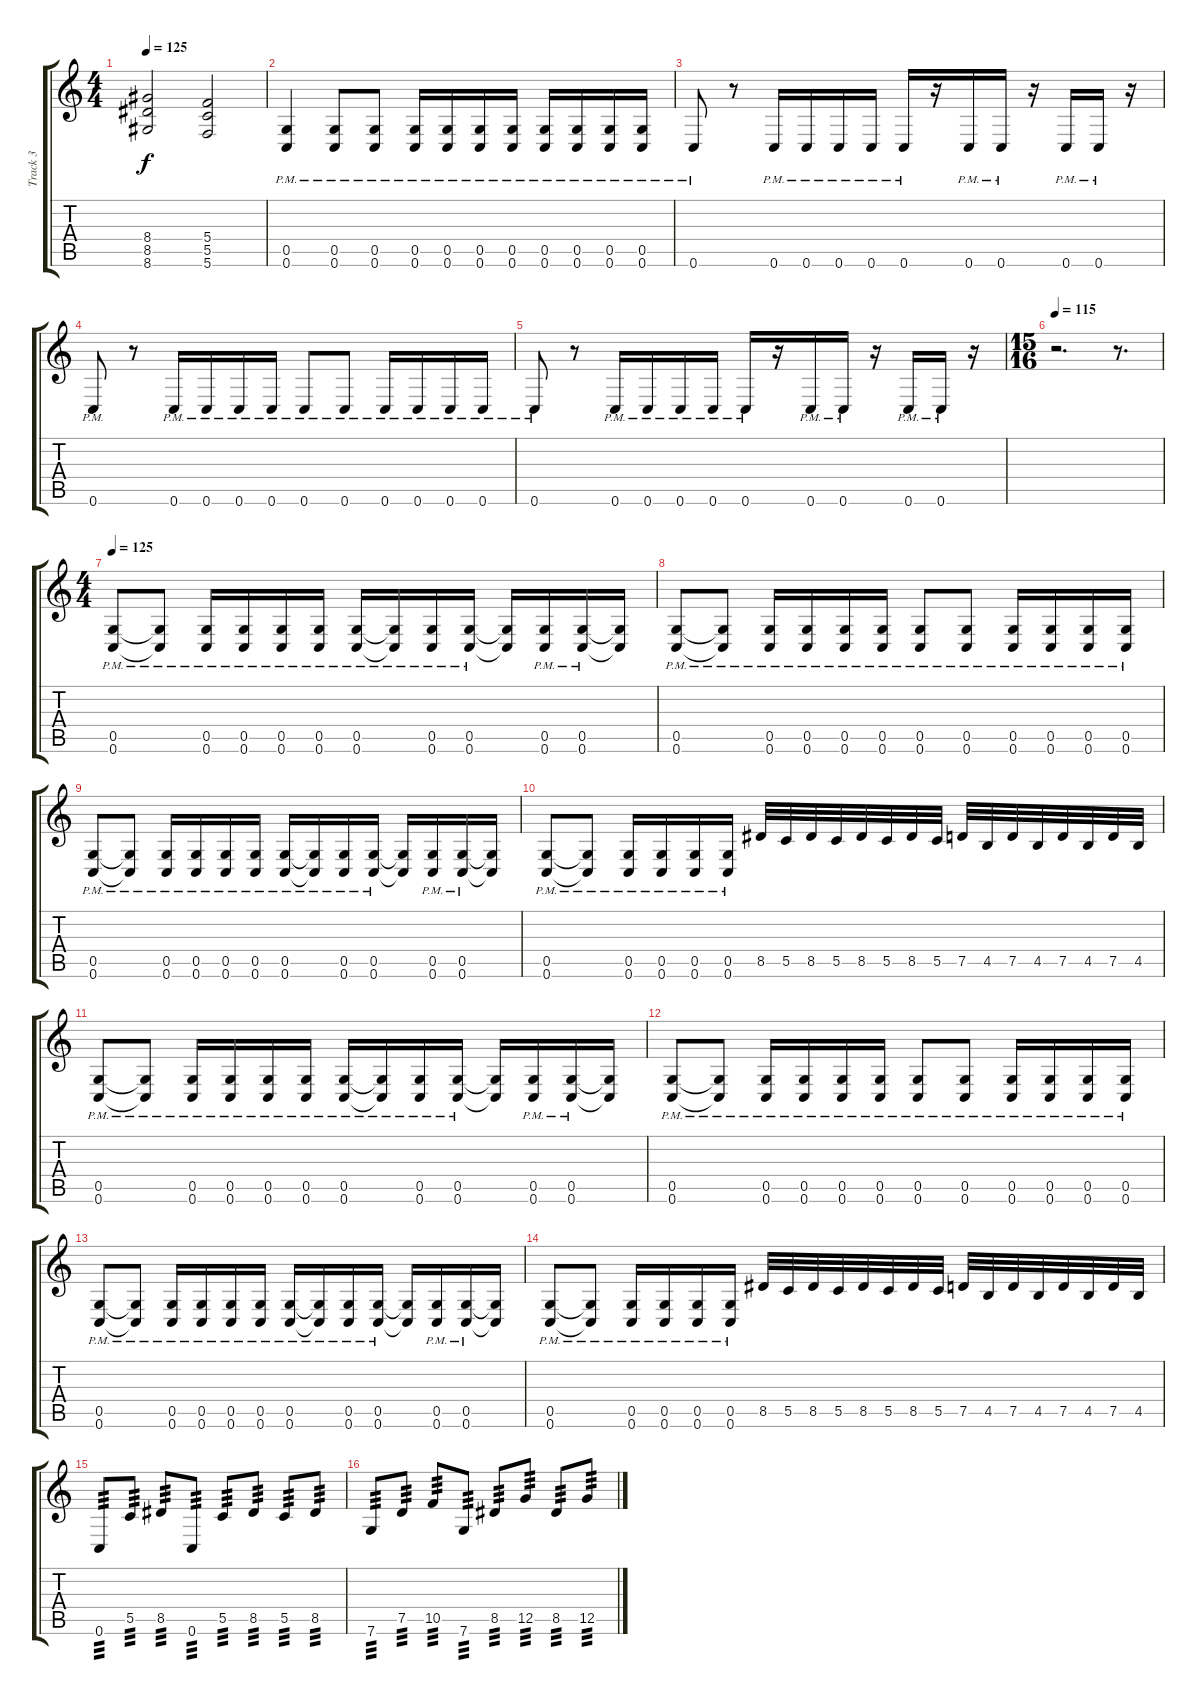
\track ("Track 3" "Track 3") {instrument distortionguitar}
\staff {score tabs}
\tuning (D4 A3 F3 C3 G2 C2) {hide}
\ts (4 4)
\tempo 125
\clef g2
\ks c
(8.4 8.5 8.6).2{dy f} (5.4 5.5 5.6).2 |
(0.5{pm} 0.6{pm}).4 (0.5{pm} 0.6{pm}).8 (0.5{pm} 0.6{pm}).8 (0.5{pm} 0.6{pm}).16 (0.5{pm} 0.6{pm}).16 (0.5{pm} 0.6{pm}).16 (0.5{pm} 0.6{pm}).16 (0.5{pm} 0.6{pm}).16 (0.5{pm} 0.6{pm}).16 (0.5{pm} 0.6{pm}).16 (0.5{pm} 0.6{pm}).16 |
0.6{pm}.8 r.8 0.6{pm}.16 0.6{pm}.16 0.6{pm}.16 0.6{pm}.16 0.6{pm}.16 r.16 0.6{pm}.16 0.6{pm}.16 r.16 0.6{pm}.16 0.6{pm}.16 r.16 |
0.6{pm}.8 r.8 0.6{pm}.16 0.6{pm}.16 0.6{pm}.16 0.6{pm}.16 0.6{pm}.8 0.6{pm}.8 0.6{pm}.16 0.6{pm}.16 0.6{pm}.16 0.6{pm}.16 |
0.6{pm}.8 r.8 0.6{pm}.16 0.6{pm}.16 0.6{pm}.16 0.6{pm}.16 0.6{pm}.16 r.16 0.6{pm}.16 0.6{pm}.16 r.16 0.6{pm}.16 0.6{pm}.16 r.16 |
\ts (15 16)
\tempo 115
r.2{d} r.8{d} |
\ts (4 4)
\tempo 125
(0.5{pm} 0.6{pm}).8 (0.5{pm t} 0.6{t}).8 (0.5{pm} 0.6{pm}).16 (0.5{pm} 0.6{pm}).16 (0.5{pm} 0.6{pm}).16 (0.5{pm} 0.6{pm}).16 (0.5{pm} 0.6{pm}).16 (0.5{pm t} 0.6{t}).16 (0.5{pm} 0.6{pm}).16 (0.5{pm} 0.6{pm}).16 (0.5{t} 0.6{t}).16 (0.5{pm} 0.6{pm}).16 (0.5{pm} 0.6{pm}).16 (0.5{t} 0.6{t}).16 |
(0.5{pm} 0.6{pm}).8 (0.5{pm t} 0.6{t}).8 (0.5{pm} 0.6{pm}).16 (0.5{pm} 0.6{pm}).16 (0.5{pm} 0.6{pm}).16 (0.5{pm} 0.6{pm}).16 (0.5{pm} 0.6{pm}).8 (0.5{pm} 0.6{pm}).8 (0.5{pm} 0.6{pm}).16 (0.5{pm} 0.6{pm}).16 (0.5{pm} 0.6{pm}).16 (0.5{pm} 0.6{pm}).16 |
(0.5{pm} 0.6{pm}).8 (0.5{pm t} 0.6{t}).8 (0.5{pm} 0.6{pm}).16 (0.5{pm} 0.6{pm}).16 (0.5{pm} 0.6{pm}).16 (0.5{pm} 0.6{pm}).16 (0.5{pm} 0.6{pm}).16 (0.5{pm t} 0.6{t}).16 (0.5{pm} 0.6{pm}).16 (0.5{pm} 0.6{pm}).16 (0.5{t} 0.6{t}).16 (0.5{pm} 0.6{pm}).16 (0.5{pm} 0.6{pm}).16 (0.5{t} 0.6{t}).16 |
(0.5{pm} 0.6{pm}).8 (0.5{pm t} 0.6{t}).8 (0.5{pm} 0.6{pm}).16 (0.5{pm} 0.6{pm}).16 (0.5{pm} 0.6{pm}).16 (0.5{pm} 0.6{pm}).16 8.5.32 5.5.32 8.5.32 5.5.32 8.5.32 5.5.32 8.5.32 5.5.32 7.5.32 4.5.32 7.5.32 4.5.32 7.5.32 4.5.32 7.5.32 4.5.32 |
(0.5{pm} 0.6{pm}).8 (0.5{pm t} 0.6{t}).8 (0.5{pm} 0.6{pm}).16 (0.5{pm} 0.6{pm}).16 (0.5{pm} 0.6{pm}).16 (0.5{pm} 0.6{pm}).16 (0.5{pm} 0.6{pm}).16 (0.5{pm t} 0.6{t}).16 (0.5{pm} 0.6{pm}).16 (0.5{pm} 0.6{pm}).16 (0.5{t} 0.6{t}).16 (0.5{pm} 0.6{pm}).16 (0.5{pm} 0.6{pm}).16 (0.5{t} 0.6{t}).16 |
(0.5{pm} 0.6{pm}).8 (0.5{pm t} 0.6{t}).8 (0.5{pm} 0.6{pm}).16 (0.5{pm} 0.6{pm}).16 (0.5{pm} 0.6{pm}).16 (0.5{pm} 0.6{pm}).16 (0.5{pm} 0.6{pm}).8 (0.5{pm} 0.6{pm}).8 (0.5{pm} 0.6{pm}).16 (0.5{pm} 0.6{pm}).16 (0.5{pm} 0.6{pm}).16 (0.5{pm} 0.6{pm}).16 |
(0.5{pm} 0.6{pm}).8 (0.5{pm t} 0.6{t}).8 (0.5{pm} 0.6{pm}).16 (0.5{pm} 0.6{pm}).16 (0.5{pm} 0.6{pm}).16 (0.5{pm} 0.6{pm}).16 (0.5{pm} 0.6{pm}).16 (0.5{pm t} 0.6{t}).16 (0.5{pm} 0.6{pm}).16 (0.5{pm} 0.6{pm}).16 (0.5{t} 0.6{t}).16 (0.5{pm} 0.6{pm}).16 (0.5{pm} 0.6{pm}).16 (0.5{t} 0.6{t}).16 |
(0.5{pm} 0.6{pm}).8 (0.5{pm t} 0.6{t}).8 (0.5{pm} 0.6{pm}).16 (0.5{pm} 0.6{pm}).16 (0.5{pm} 0.6{pm}).16 (0.5{pm} 0.6{pm}).16 8.5.32 5.5.32 8.5.32 5.5.32 8.5.32 5.5.32 8.5.32 5.5.32 7.5.32 4.5.32 7.5.32 4.5.32 7.5.32 4.5.32 7.5.32 4.5.32 |
0.6.8{tp 3} 5.5.8{tp 3} 8.5.8{tp 3} 0.6.8{tp 3} 5.5.8{tp 3} 8.5.8{tp 3} 5.5.8{tp 3} 8.5.8{tp 3} |
7.6.8{tp 3} 7.5.8{tp 3} 10.5.8{tp 3} 7.6.8{tp 3} 8.5.8{tp 3} 12.5.8{tp 3} 8.5.8{tp 3} 12.5.8{tp 3}
